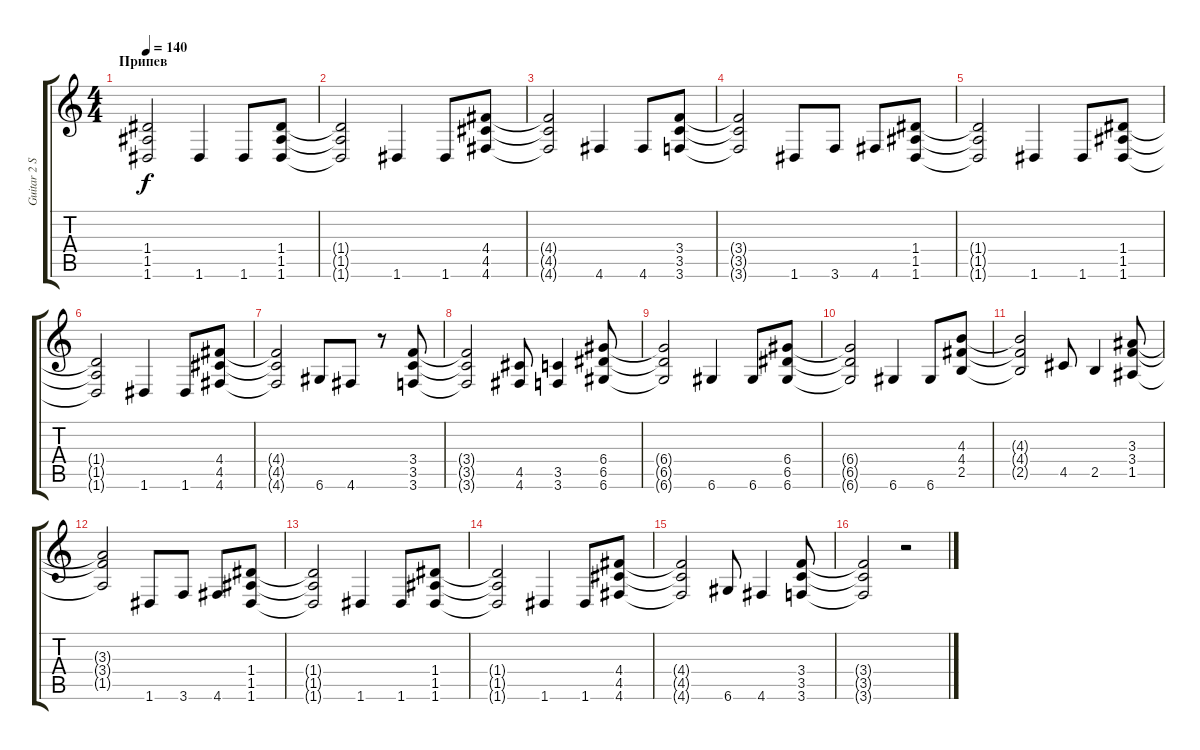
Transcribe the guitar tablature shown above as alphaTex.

\track ("Guitar 2 Solo" "Guitar 2 S") {instrument overdrivenguitar}
\staff {score tabs}
\tuning (E4 B3 G3 D3 A2 D2) {hide}
\ts (4 4)
\section ("" "Припев")
\tempo 140
\clef g2
\ks c
(1.4{t} 1.5{t} 1.6{t}).2{dy f} 1.6.4 1.6.8 (1.4 1.5 1.6).8 |
(1.4{t} 1.5{t} 1.6{t}).2 1.6.4 1.6.8 (4.4 4.5 4.6).8 |
(4.4{t} 4.5{t} 4.6{t}).2 4.6.4 4.6.8 (3.4 3.5 3.6).8 |
(3.4{t} 3.5{t} 3.6{t}).2 1.6.8 3.6.8 4.6.8 (1.4 1.5 1.6).8 |
(1.4{t} 1.5{t} 1.6{t}).2 1.6.4 1.6.8 (1.4 1.5 1.6).8 |
(1.4{t} 1.5{t} 1.6{t}).2 1.6.4 1.6.8 (4.4 4.5 4.6).8 |
(4.4{t} 4.5{t} 4.6{t}).2 6.6.8 4.6.8 r.8 (3.4 3.5 3.6).8 |
(3.4{t} 3.5{t} 3.6{t}).2 (4.5 4.6).8 (3.5 3.6).4 (6.4 6.5 6.6).8 |
(6.4{t} 6.5{t} 6.6{t}).2 6.6.4 6.6.8 (6.4 6.5 6.6).8 |
(6.4{t} 6.5{t} 6.6{t}).2 6.6.4 6.6.8 (4.3 4.4 2.5).8 |
(4.3{t} 4.4{t} 2.5{t}).2 4.5.8 2.5.4 (3.3 3.4 1.5).8 |
(3.3{t} 3.4{t} 1.5{t}).2 1.6.8 3.6.8 4.6.8 (1.4 1.5 1.6).8 |
(1.4{t} 1.5{t} 1.6{t}).2 1.6.4 1.6.8 (1.4 1.5 1.6).8 |
(1.4{t} 1.5{t} 1.6{t}).2 1.6.4 1.6.8 (4.4 4.5 4.6).8 |
(4.4{t} 4.5{t} 4.6{t}).2 6.6.8 4.6.4 (3.4 3.5 3.6).8 |
(3.4{t} 3.5{t} 3.6{t}).2 r.2
